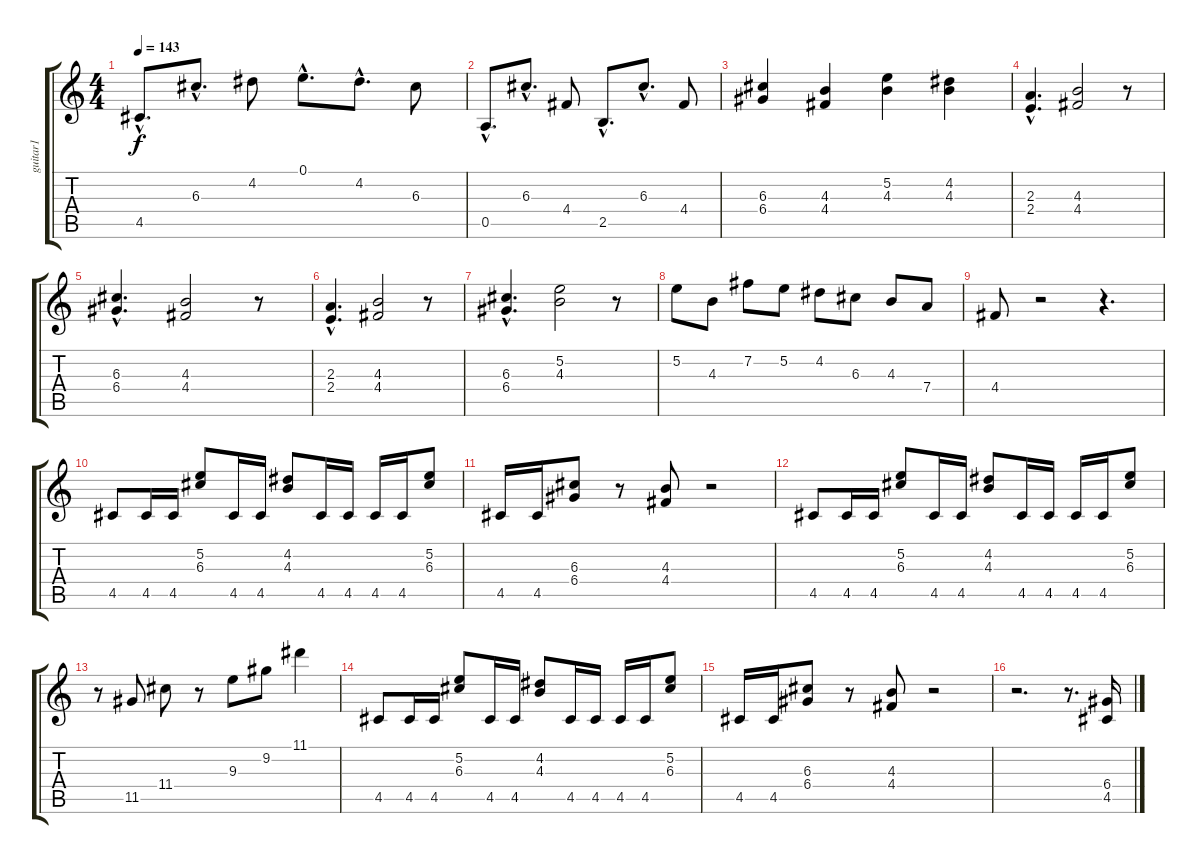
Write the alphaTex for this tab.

\track ("guitar1" "guitar1") {instrument distortionguitar}
\staff {score tabs}
\tuning (E4 B3 G3 D3 A2 E2) {hide}
\ts (4 4)
\tempo 143
\clef g2
\ks c
4.5{hac}.8{d dy f} 6.3{hac}.8{d} 4.2.8 0.1{hac}.8{d} 4.2{hac}.8{d} 6.3.8 |
0.5{hac}.8{d} 6.3{hac}.8{d} 4.4.8 2.5{hac}.8{d} 6.3{hac}.8{d} 4.4.8 |
(6.3 6.4).4 (4.3 4.4).4 (5.2 4.3).4 (4.2 4.3).4 |
(2.3{hac} 2.4{hac}).4{d} (4.3 4.4).2 r.8 |
(6.3{hac} 6.4{hac}).4{d} (4.3 4.4).2 r.8 |
(2.3{hac} 2.4{hac}).4{d} (4.3 4.4).2 r.8 |
(6.3{hac} 6.4{hac}).4{d} (5.2 4.3).2 r.8 |
5.2.8 4.3.8 7.2.8 5.2.8 4.2.8 6.3.8 4.3.8 7.4.8 |
4.4.8 r.2 r.4{d} |
4.5.8 4.5.16 4.5.16 (5.2 6.3).8 4.5.16 4.5.16 (4.2 4.3).8 4.5.16 4.5.16 4.5.16 4.5.16 (5.2 6.3).8 |
4.5.16 4.5.16 (6.3 6.4).8 r.8 (4.3 4.4).8 r.2 |
4.5.8 4.5.16 4.5.16 (5.2 6.3).8 4.5.16 4.5.16 (4.2 4.3).8 4.5.16 4.5.16 4.5.16 4.5.16 (5.2 6.3).8 |
r.8 11.5.8 11.4.8 r.8 9.3.8 9.2.8 11.1.4 |
4.5.8 4.5.16 4.5.16 (5.2 6.3).8 4.5.16 4.5.16 (4.2 4.3).8 4.5.16 4.5.16 4.5.16 4.5.16 (5.2 6.3).8 |
4.5.16 4.5.16 (6.3 6.4).8 r.8 (4.3 4.4).8 r.2 |
r.2{d} r.8{d} (6.4 4.5).16
